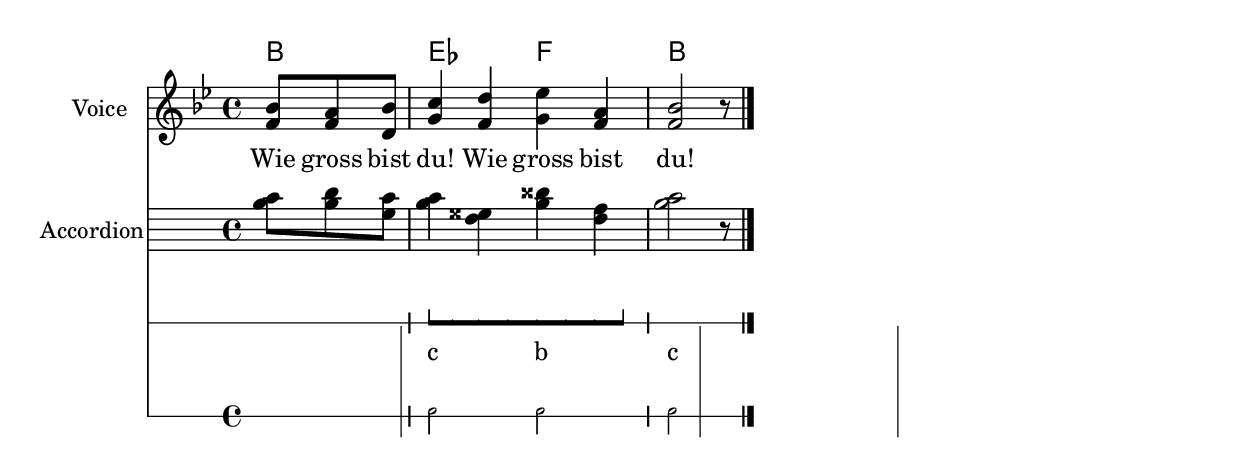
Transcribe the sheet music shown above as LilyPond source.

%% Do not edit this file; it is auto-generated from LSR http://lsr.dsi.unimi.it
%% This file is in the public domain.
\version "2.11.49"

\header {
  lsrtags = "template"

  texidoc = "
A template to write a score for a diatonic accordion.

- There is a horizontal staff indicating if the accordion must be
pushed (thick line) or pulled (thin line)

- There is a small rhythmic staff with lyrics that describes the bass
buttons to press. The bar lines are made from gridlines

- The tabulator staff for diatonic accordions shows the geographic
position of the buttons and not (as for every other instrument) the
pitch of the notes; the keys on the melody-side of the accordion are
placed in three columns and about 12 rows


In the tabulator staff notation the outermost column is described with
notes between lines, the innermost column is described with notes
between lines and a cross as accidental, and the middle column is
described with notes on a line, whereby the row in the middle is
represented on the middle line in the staff.


Some words to transpose piano notes to the diatonic accordion:


1. Every diatonic accordion is built for some keys only (for example,
for the keys of C major and F major), so it is important to transpose a
piano melody to match one of these keys. Transpose the source code, not
only the output because this code is required later on to translate it
once more to the tabulator staff. This can be done with the command
@code{displayLilyMusic}.


2. You have to alternate the push- and pull-direction of the accordion
regularly. If the player has a too long part to pull the accordion gets
broken. On the other hand, some harmonies are only available in one
direction. Considering this, decide which parts of the melody are the
push-parts and which the pull-parts.


3. For each pull- or push-part translate the piano notes to the
according tabulature representation.


This snippet comes with a useful optional macro for the jEdit text
editor. 

"
  doctitle = "Score for diatonic accordion"
} % begin verbatim

verse = \lyricmode { Wie gross bist du! Wie gross bist du! }

harmonies = \new ChordNames \chordmode {
  \germanChords
  \set chordChanges = ##t
	bes8 bes8 bes8
  es2 f
  bes1
}

NoStem = \override Stem #'transparent = ##t
NoNoteHead = \override NoteHead #'transparent = ##t
ZeroBeam = \override Beam  #'positions = #'(0 . 0)

staffTabLine = \new Staff \with {
  \remove "Time_signature_engraver"
  \remove "Clef_engraver"
} {
  \override Staff.StaffSymbol #'line-positions = #'(0)
% Shows one horizontal line. The vertical line (simulating a bar-line) is simulated with a gridline
	\set Staff.midiInstrument = #"choir aahs"
	\key c \major
	\relative c''
		{  
			% disable the following line to see the the noteheads while writing the song 
			\NoNoteHead  
			\override NoteHead #'no-ledgers = ##t

			% The beam between 8th-notes is used to draw the push-line
			%How to fast write the push-lines: 
			%	 1. write repeatedly 'c c c c c c c c |' for the whole length of the song 
			%	 2. uncomment the line \NoNoteHead
			%	 3. compile
			%	 4. Mark the positions on which push/pull changes. 
			%	    In the score-picture click on the position the push- or pull-part starts 
                        %           (on the noteHead, the cursor will change to a hand-icon).
			%	    The cursor in the source code will jump just at this position.
			%	  a) If a push-part starts there, replace the 'c' by an 'e['
			%	  b) If a pull-part starts there, replace the 'c' by an 's'
			%	 5. Switch into 'overwrite-mode' by pressing the 'ins' key. 
			%	 6. For the pull-parts overwrite the 'c' with 's' 
			%	 7. For every push-part replace the last 'c' with 'e]' 
			%        8. Switch into 'insert-mode' again 
			%	 9. At last it should look lik e.g. (s s e[ c | c c c c c c c c | c c c c c c e] s s)
			%	10. re-enable the line \NoNoteHead
			\autoBeamOff
			\ZeroBeam 
			 s8 s s e[ c c c c c c e] | s s s s s 
		}
}

%{
%}

% Accordion melody in tabulator score		
% 1. Place a copy of the piano melody below
% 2. Separate piano melody into pull- and push-parts according to the staffTabLine you've already made      
% 3. For each line: Double the line. Remark the 1st one (Keeps unchanged as reference) and then change the second line using the transformation paper
%    or the macros 'conv2diaton push.bsh' and 'conv2diaton pull.bsh' 
% Tips:
% - In jEdit Search & Replace mark the Option 'Keep Dialog'

AccordionTabTwoCBesDur = {
 % pull 1
 %<f' bes'>8 <f' a'>8 <d' bes'>8 | 
<g'' a''>8 <g'' b''>8 <e'' a''>8 | 
 % push 2
 %<g' c''>4 <f' d''> <g' ees''> <f' a'> | 
<g'' a''>4 <d'' eisis''> <g'' bisis''> <d'' f''> | 
 % pull 3
% <f' bes'>2 r8 }
 <g'' a''>2 r8 }

  AccordionTab= { \dynamicUp		
% 1. Place a copy of the piano melody above
% 2. Separate piano melody into pull- and push-parts according to the staffTabLine you've already made      
% 3. For each line: Double the line. Remark the 1st one (Keeps unchanged as reference) and then 
%    change the second line using the transformation paper
% Tips:
% - In jEdit Search & Replace mark the Option 'Keep Dialog'
% - 
\AccordionTabTwoCBesDur
 }


 
 \layout {   
 \context {
   \Staff    	  
   \consists "Grid_point_engraver"

   gridInterval = #(ly:make-moment 4 4) % 4/4 - tact. How many beats per bar

   % The following line has to be adjusted O-F-T-E-N.
   \override GridPoint #'Y-extent = #'(-2 . -21)   
 }
 \context {
    \ChoirStaff
    \remove "System_start_delimiter_engraver" 
 }
}

staffVoice = \new Staff=astaffvoice  {
	\time 4/4
	\set Staff.instrumentName="Voice"
	\set Staff.midiInstrument="voice oohs"
	\key bes \major
	\partial 8*3 
	\clef treble
	{ 	
		\context Voice = "melodyVoi" 
		{ <f' bes'>8 <f' a'>8 <d' bes'>8 | <g' c''>4 <f' d''> <g' es''> <f' a'> | <f' bes'>2 r8 }
	\bar "|."
	}
}

staffAccordionMel = \new Staff  \with { \remove "Clef_engraver" } {
	#(set-accidental-style 'forget) %Set the accidentals (Vorzeichen) for each note, 
					%do not remember them for the rest of the measure.  
	\time 4/4
	\set Staff.instrumentName="Accordion"
	\set Staff.midiInstrument="voice oohs"
	\key c \major
	\clef treble
	{ \AccordionTab \bar "|." }
}

	AltOn = #(define-music-function (parser location mag) (number?)
        	#{ \override Stem #'length = #$(* 7.0 mag)
		\override NoteHead #'font-size =
		#$(inexact->exact (* (/ 6.0 (log 2.0)) (log mag))) #})
     
	AltOff = {
		\revert Stem #'length
		\revert NoteHead #'font-size
		}

BassRhytm = {s4 s8 | c2 c2 | c2 s8 }
LyricBassRhythmI=  \lyricmode { c b | c }

staffBassRhytm = \new Staff=staffbass  \with { \remove "Clef_engraver" } {
	% This is not a RhythmicStaff  because it must be possible to append lyrics.
		
	\override Score.GridLine #'extra-offset = #'( 13.0 . 0.0 ) % x.y
	\override Staff.StaffSymbol #'line-positions = #'( 0 ) 
        % Shows one horizontal line. The vertical line (simulating a bar-line) is simulated by a grid
        % Search for 'grid' in this page to find all related functions 
	\time 4/4
	{ 	
		\context Voice = "VoiceBassRhytm" 
		\stemDown \AltOn #0.6
		\relative c''
		{   
		\BassRhytm
		}
		\AltOff
	\bar "|."
	}
}

\new Score 
\with {
 \consists "Grid_line_span_engraver" %The vertical line (simulating a bar-line) in the staffBassRhytm is a gridline 
}
\new ChoirStaff 
	<<
		\harmonies 
		\staffVoice
		\context Lyrics = "lmelodyVoi" \with {alignBelowContext=astaffvoice} { \lyricsto "melodyVoi" \verse }
		\staffAccordionMel
		\staffTabLine
		\staffBassRhytm
	\context Lyrics = "lBassRhytmAboveI" \with {alignAboveContext=staffbass} \lyricsto VoiceBassRhytm \LyricBassRhythmI
	>>
%}
